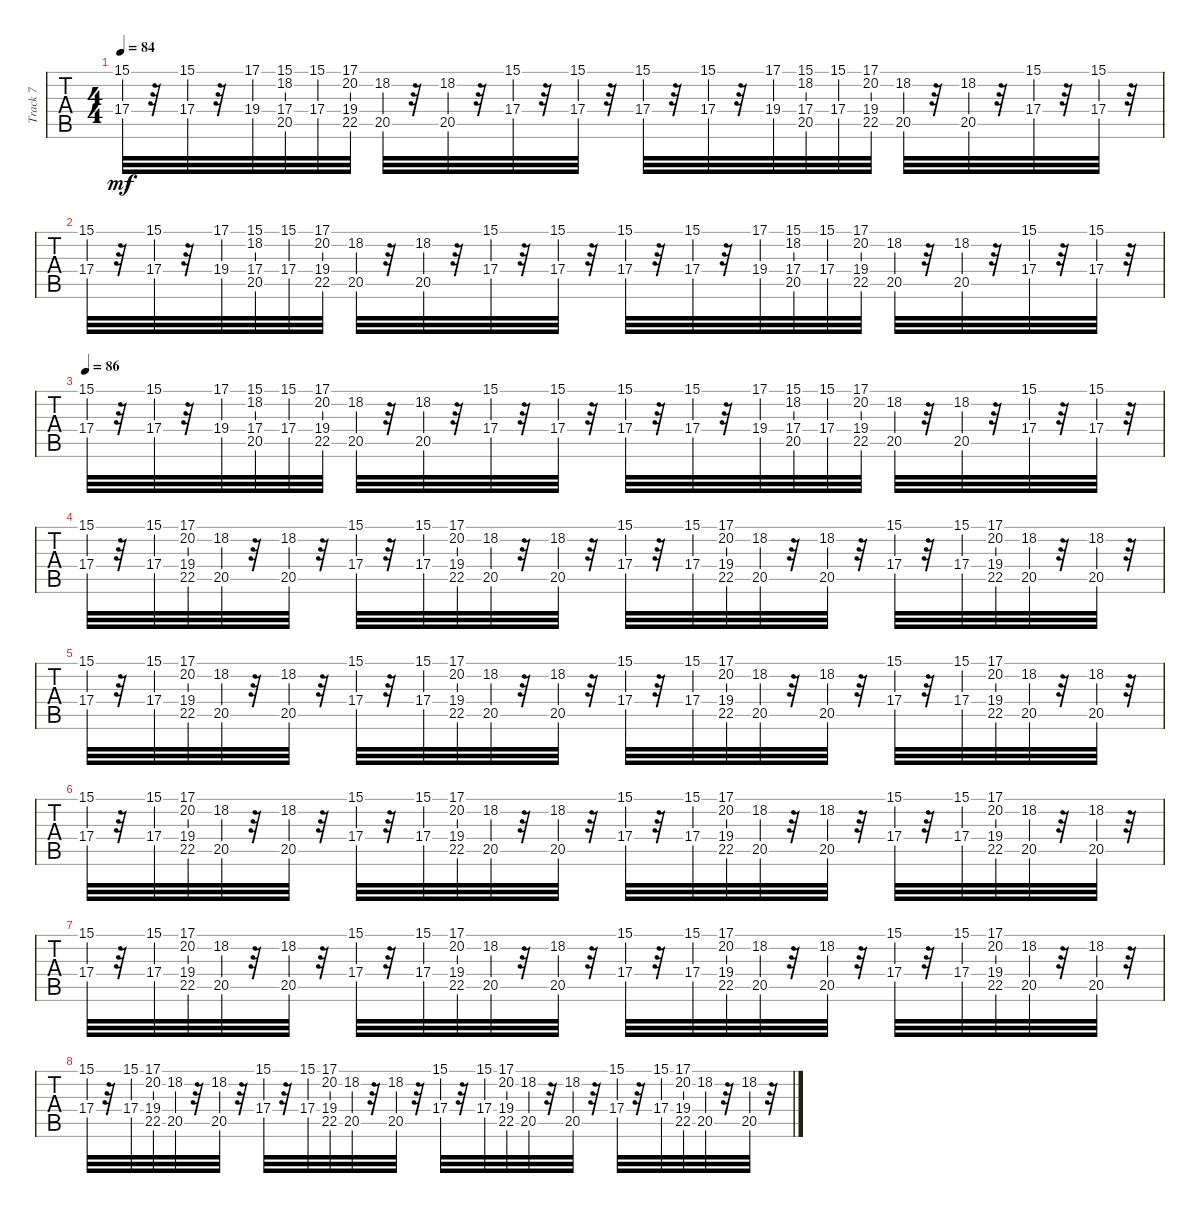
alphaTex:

\track ("Track 7" "Track 7") {instrument accordion}
\staff {tabs}
\tuning (E4 B3 G3 D3 A2 E2) {hide}
\ts (4 4)
\tempo 84
\clef g2
\ks c
(15.1 17.4).32{dy mf} r.32 (15.1 17.4).32 r.32 (17.1 19.4).32 (15.1 18.2 17.4 20.5).32 (15.1 17.4).32 (17.1 20.2 19.4 22.5).32 (18.2 20.5).32 r.32 (18.2 20.5).32 r.32 (15.1 17.4).32 r.32 (15.1 17.4).32 r.32 (15.1 17.4).32 r.32 (15.1 17.4).32 r.32 (17.1 19.4).32 (15.1 18.2 17.4 20.5).32 (15.1 17.4).32 (17.1 20.2 19.4 22.5).32 (18.2 20.5).32 r.32 (18.2 20.5).32 r.32 (15.1 17.4).32 r.32 (15.1 17.4).32 r.32 |
(15.1 17.4).32 r.32 (15.1 17.4).32 r.32 (17.1 19.4).32 (15.1 18.2 17.4 20.5).32 (15.1 17.4).32 (17.1 20.2 19.4 22.5).32 (18.2 20.5).32 r.32 (18.2 20.5).32 r.32 (15.1 17.4).32 r.32 (15.1 17.4).32 r.32 (15.1 17.4).32 r.32 (15.1 17.4).32 r.32 (17.1 19.4).32 (15.1 18.2 17.4 20.5).32 (15.1 17.4).32 (17.1 20.2 19.4 22.5).32 (18.2 20.5).32 r.32 (18.2 20.5).32 r.32 (15.1 17.4).32 r.32 (15.1 17.4).32 r.32 |
\tempo 86
(15.1 17.4).32 r.32 (15.1 17.4).32 r.32 (17.1 19.4).32 (15.1 18.2 17.4 20.5).32 (15.1 17.4).32 (17.1 20.2 19.4 22.5).32 (18.2 20.5).32 r.32 (18.2 20.5).32 r.32 (15.1 17.4).32 r.32 (15.1 17.4).32 r.32 (15.1 17.4).32 r.32 (15.1 17.4).32 r.32 (17.1 19.4).32 (15.1 18.2 17.4 20.5).32 (15.1 17.4).32 (17.1 20.2 19.4 22.5).32 (18.2 20.5).32 r.32 (18.2 20.5).32 r.32 (15.1 17.4).32 r.32 (15.1 17.4).32 r.32 |
(15.1 17.4).32 r.32 (15.1 17.4).32 (17.1 20.2 19.4 22.5).32 (18.2 20.5).32 r.32 (18.2 20.5).32 r.32 (15.1 17.4).32 r.32 (15.1 17.4).32 (17.1 20.2 19.4 22.5).32 (18.2 20.5).32 r.32 (18.2 20.5).32 r.32 (15.1 17.4).32 r.32 (15.1 17.4).32 (17.1 20.2 19.4 22.5).32 (18.2 20.5).32 r.32 (18.2 20.5).32 r.32 (15.1 17.4).32 r.32 (15.1 17.4).32 (17.1 20.2 19.4 22.5).32 (18.2 20.5).32 r.32 (18.2 20.5).32 r.32 |
(15.1 17.4).32 r.32 (15.1 17.4).32 (17.1 20.2 19.4 22.5).32 (18.2 20.5).32 r.32 (18.2 20.5).32 r.32 (15.1 17.4).32 r.32 (15.1 17.4).32 (17.1 20.2 19.4 22.5).32 (18.2 20.5).32 r.32 (18.2 20.5).32 r.32 (15.1 17.4).32 r.32 (15.1 17.4).32 (17.1 20.2 19.4 22.5).32 (18.2 20.5).32 r.32 (18.2 20.5).32 r.32 (15.1 17.4).32 r.32 (15.1 17.4).32 (17.1 20.2 19.4 22.5).32 (18.2 20.5).32 r.32 (18.2 20.5).32 r.32 |
(15.1 17.4).32 r.32 (15.1 17.4).32 (17.1 20.2 19.4 22.5).32 (18.2 20.5).32 r.32 (18.2 20.5).32 r.32 (15.1 17.4).32 r.32 (15.1 17.4).32 (17.1 20.2 19.4 22.5).32 (18.2 20.5).32 r.32 (18.2 20.5).32 r.32 (15.1 17.4).32 r.32 (15.1 17.4).32 (17.1 20.2 19.4 22.5).32 (18.2 20.5).32 r.32 (18.2 20.5).32 r.32 (15.1 17.4).32 r.32 (15.1 17.4).32 (17.1 20.2 19.4 22.5).32 (18.2 20.5).32 r.32 (18.2 20.5).32 r.32 |
(15.1 17.4).32 r.32 (15.1 17.4).32 (17.1 20.2 19.4 22.5).32 (18.2 20.5).32 r.32 (18.2 20.5).32 r.32 (15.1 17.4).32 r.32 (15.1 17.4).32 (17.1 20.2 19.4 22.5).32 (18.2 20.5).32 r.32 (18.2 20.5).32 r.32 (15.1 17.4).32 r.32 (15.1 17.4).32 (17.1 20.2 19.4 22.5).32 (18.2 20.5).32 r.32 (18.2 20.5).32 r.32 (15.1 17.4).32 r.32 (15.1 17.4).32 (17.1 20.2 19.4 22.5).32 (18.2 20.5).32 r.32 (18.2 20.5).32 r.32 |
(15.1 17.4).32 r.32 (15.1 17.4).32 (17.1 20.2 19.4 22.5).32 (18.2 20.5).32 r.32 (18.2 20.5).32 r.32 (15.1 17.4).32 r.32 (15.1 17.4).32 (17.1 20.2 19.4 22.5).32 (18.2 20.5).32 r.32 (18.2 20.5).32 r.32 (15.1 17.4).32 r.32 (15.1 17.4).32 (17.1 20.2 19.4 22.5).32 (18.2 20.5).32 r.32 (18.2 20.5).32 r.32 (15.1 17.4).32 r.32 (15.1 17.4).32 (17.1 20.2 19.4 22.5).32 (18.2 20.5).32 r.32 (18.2 20.5).32 r.32
